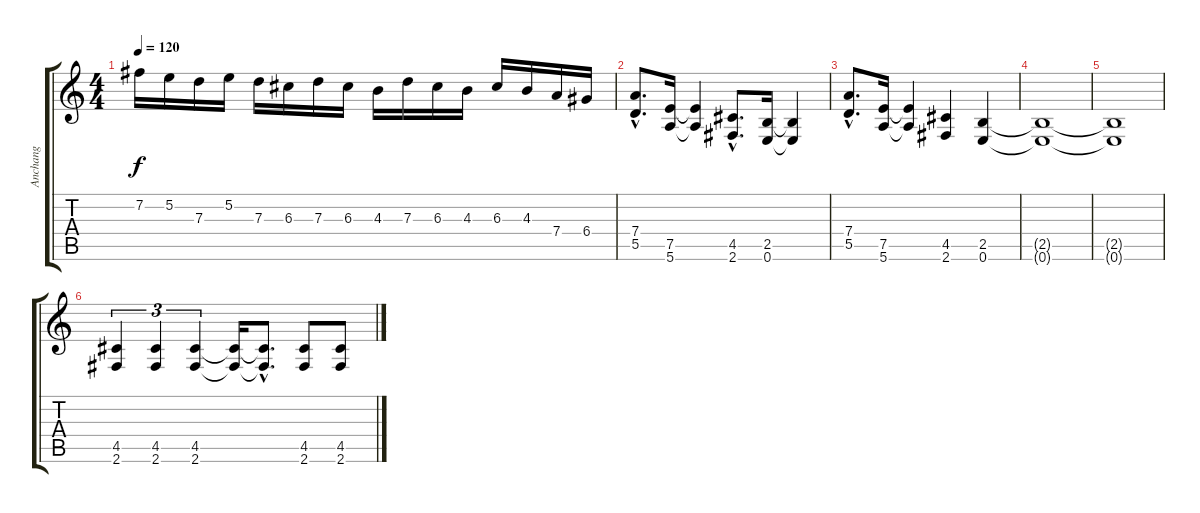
\track ("Anchang" "Anchang") {instrument overdrivenguitar}
\staff {score tabs}
\tuning (E4 B3 G3 D3 A2 E2) {hide}
\ts (4 4)
\tempo 120
\clef g2
\ks c
7.2.16{dy f} 5.2.16 7.3.16 5.2.16 7.3.16 6.3.16 7.3.16 6.3.16 4.3.16 7.3.16 6.3.16 4.3.16 6.3.16 4.3.16 7.4.16 6.4.16 |
(7.4{hac} 5.5{hac}).8{d} (7.5 5.6).16 (7.5{t} 5.6{t}).4 (4.5{hac} 2.6{hac}).8{d} (2.5 0.6).16 (2.5{t} 0.6{t}).4 |
(7.4{hac} 5.5{hac}).8{d} (7.5 5.6).16 (7.5{t} 5.6{t}).4 (4.5 2.6).4 (2.5 0.6).4 |
(2.5{t} 0.6{t}).1 |
(2.5{t} 0.6{t}).1 |
(4.5 2.6).4{tu (3 2)} (4.5 2.6).4{tu (3 2)} (4.5 2.6).4{tu (3 2)} (4.5{t} 2.6{t}).16 (4.5{hac t} 2.6{hac t}).8{d} (4.5 2.6).8 (4.5 2.6).8
